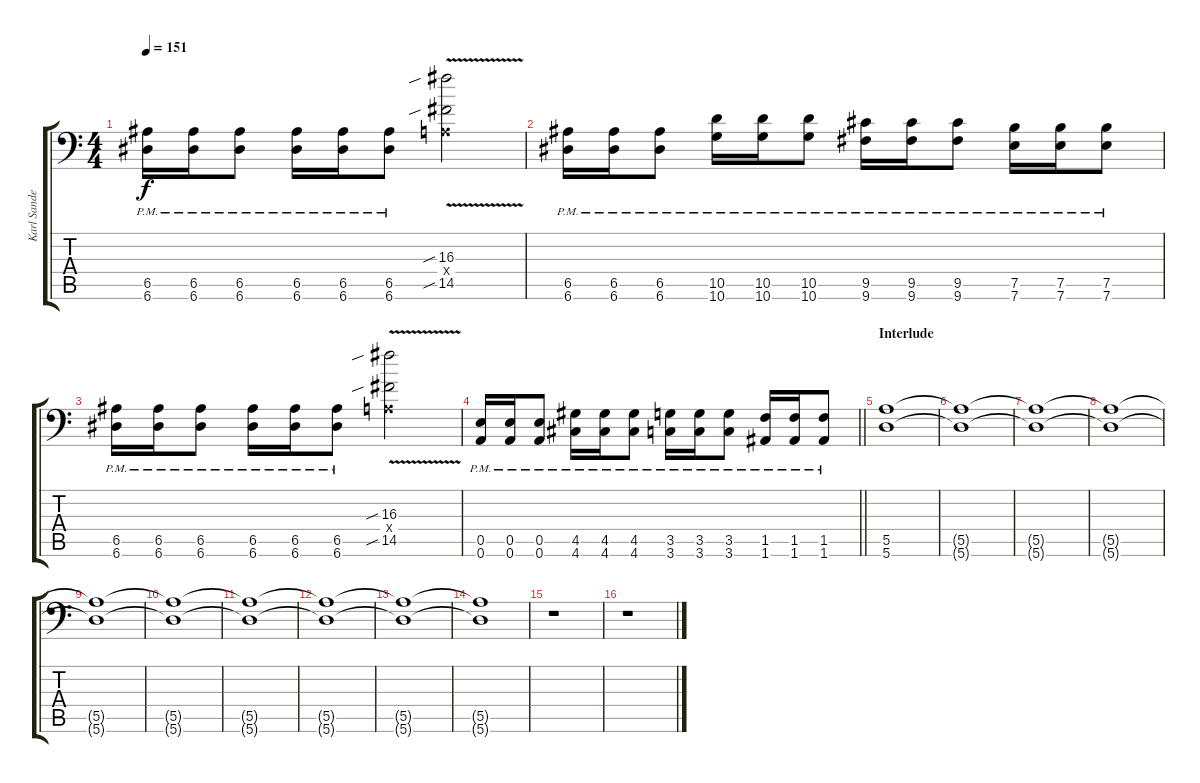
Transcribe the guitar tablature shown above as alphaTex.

\track ("Karl Sanders" "Karl Sande") {instrument overdrivenguitar}
\staff {score tabs}
\tuning (B3 Gb3 D3 A2 E2 A1) {hide}
\ts (4 4)
\tempo 151
\clef f4
\ks c
(6.5{pm} 6.6{pm}).16{dy f} (6.5{pm} 6.6{pm}).16 (6.5{pm} 6.6{pm}).8 (6.5{pm} 6.6{pm}).16 (6.5{pm} 6.6{pm}).16 (6.5{pm} 6.6{pm}).8 (16.3{v sib} 0.4{x} 14.5{v sib}).2 |
(6.5{pm} 6.6{pm}).16 (6.5{pm} 6.6{pm}).16 (6.5{pm} 6.6{pm}).8 (10.5{pm} 10.6{pm}).16 (10.5{pm} 10.6{pm}).16 (10.5{pm} 10.6{pm}).8 (9.5{pm} 9.6{pm}).16 (9.5{pm} 9.6{pm}).16 (9.5{pm} 9.6{pm}).8 (7.5{pm} 7.6{pm}).16 (7.5{pm} 7.6{pm}).16 (7.5{pm} 7.6{pm}).8 |
(6.5{pm} 6.6{pm}).16 (6.5{pm} 6.6{pm}).16 (6.5{pm} 6.6{pm}).8 (6.5{pm} 6.6{pm}).16 (6.5{pm} 6.6{pm}).16 (6.5{pm} 6.6{pm}).8 (16.3{v sib} 0.4{x} 14.5{v sib}).2 |
\barLineRight lightlight
(0.5{pm} 0.6{pm}).16 (0.5{pm} 0.6{pm}).16 (0.5{pm} 0.6{pm}).8 (4.5{pm} 4.6{pm}).16 (4.5{pm} 4.6{pm}).16 (4.5{pm} 4.6{pm}).8 (3.5{pm} 3.6{pm}).16 (3.5{pm} 3.6{pm}).16 (3.5{pm} 3.6{pm}).8 (1.5{pm} 1.6{pm}).16 (1.5{pm} 1.6{pm}).16 (1.5{pm} 1.6{pm}).8 |
\section ("" "Interlude")
(5.5 5.6).1 |
(5.5{t} 5.6{t}).1 |
(5.5{t} 5.6{t}).1{volume 9} |
(5.5{t} 5.6{t}).1 |
(5.5{t} 5.6{t}).1 |
(5.5{t} 5.6{t}).1{volume 0} |
(5.5{t} 5.6{t}).1 |
(5.5{t} 5.6{t}).1 |
(5.5{t} 5.6{t}).1 |
(5.5{t} 5.6{t}).1 |
r.1 |
r.1
